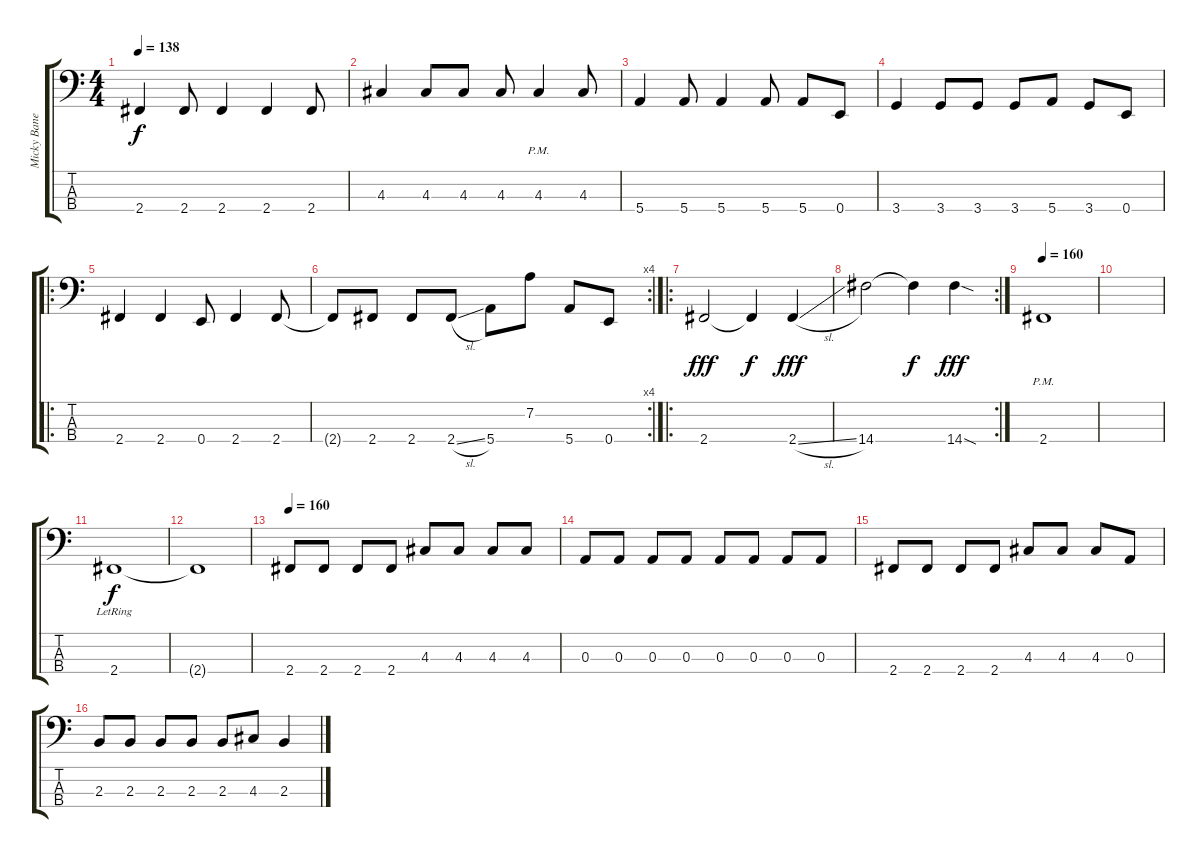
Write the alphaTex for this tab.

\track ("Micky Bane" "Micky Bane") {instrument electricbasspick}
\staff {score tabs}
\tuning (G2 D2 A1 E1) {hide}
\ts (4 4)
\tempo 138
\clef f4
\ks c
2.4.4{dy f} 2.4.8 2.4.4 2.4.4 2.4.8 |
4.3.4 4.3.8 4.3.8 4.3.8 4.3{pm}.4 4.3.8 |
5.4.4 5.4.8 5.4.4 5.4.8 5.4.8 0.4.8 |
3.4.4 3.4.8 3.4.8 3.4.8 5.4.8 3.4.8 0.4.8 |
\ro
2.4.4 2.4.4 0.4.8 2.4.4 2.4.8 |
\rc 4
2.4{t}.8 2.4.8 2.4.8 2.4{sl}.8 5.4.8 7.2.8 5.4.8 0.4.8 |
\ro
2.4.2{dy fff} 2.4{t}.4{dy f} 2.4{sl}.4{dy fff} |
\rc 2
14.4.2 14.4{t}.4{dy f} 14.4{sod}.4{dy fff} |
\tempo 160
2.4{pm}.1 |
|
2.4{lr}.1{dy f} |
2.4{t}.1 |
\tempo 160
2.4.8 2.4.8 2.4.8 2.4.8 4.3.8 4.3.8 4.3.8 4.3.8 |
0.3.8 0.3.8 0.3.8 0.3.8 0.3.8 0.3.8 0.3.8 0.3.8 |
2.4.8 2.4.8 2.4.8 2.4.8 4.3.8 4.3.8 4.3.8 0.3.8 |
2.3.8 2.3.8 2.3.8 2.3.8 2.3.8 4.3.8 2.3.4
